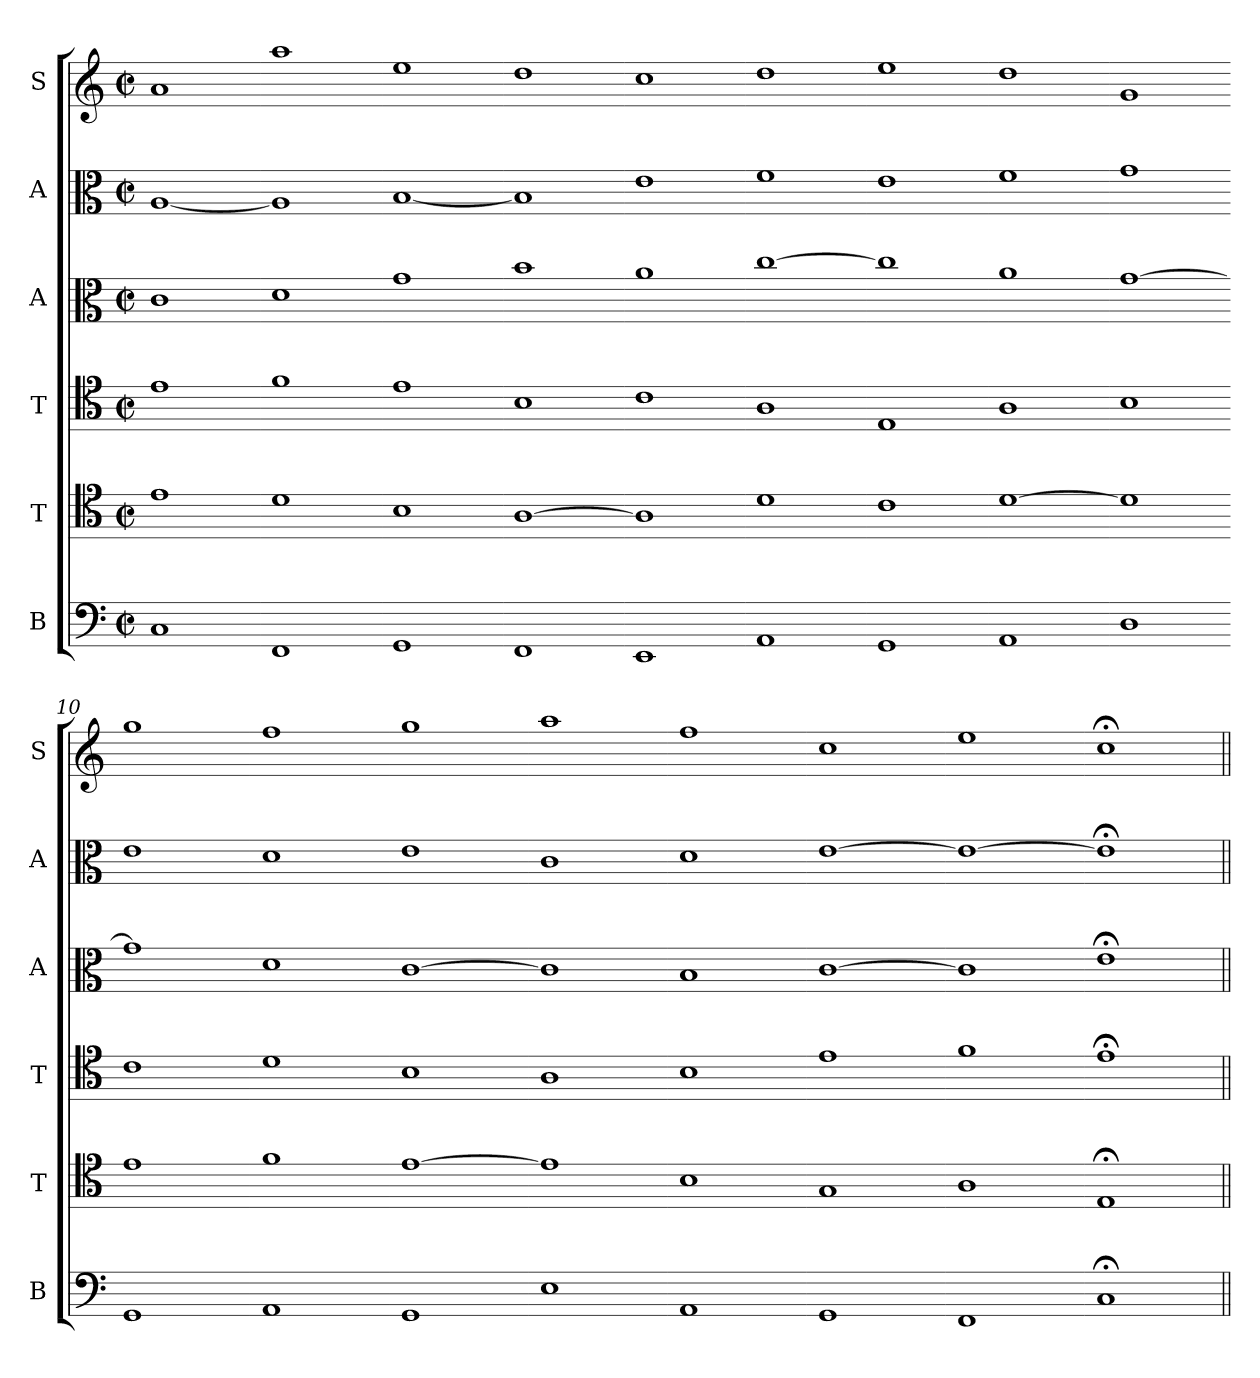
**kern	**kern	**kern	**kern	**kern	**kern
*part6	*part5	*part4	*part3	*part2	*part1
*staff6	*staff5	*staff4	*staff3	*staff2	*staff1
*I"B	*I"T	*I"T	*I"A	*I"A	*I"S
*I'B	*I'T	*I'T	*I'A	*I'A	*I'S
*clefF4	*clefC4	*clefC4	*clefC3	*clefC3	*clefG2
*k[]	*k[]	*k[]	*k[]	*k[]	*k[]
*M2/2	*M2/2	*M2/2	*M2/2	*M2/2	*M2/2
*met(c|)	*met(c|)	*met(c|)	*met(c|)	*met(c|)	*met(c|)
*MM208	*MM208	*MM208	*MM208	*MM208	*MM208
=1	=1	=1	=1	=1	=1
1C	1e	1e	1c	[1A	1a
=2-	=2-	=2-	=2-	=2-	=2-
1FF	1d	1f	1d	1A]	1aa
=3-	=3-	=3-	=3-	=3-	=3-
1GG	1B	1e	1g	[1B	1ee
=4-	=4-	=4-	=4-	=4-	=4-
1FF	[1A	1B	1b	1B]	1dd
=5-	=5-	=5-	=5-	=5-	=5-
1EE	1A]	1c	1a	1e	1cc
=6-	=6-	=6-	=6-	=6-	=6-
1AA	1d	1A	[1cc	1f	1dd
=7-	=7-	=7-	=7-	=7-	=7-
1GG	1c	1E	1cc]	1e	1ee
=8-	=8-	=8-	=8-	=8-	=8-
1AA	[1d	1A	1a	1f	1dd
=9-	=9-	=9-	=9-	=9-	=9-
1D	1d]	1B	[1g	1g	1g
=10-	=10-	=10-	=10-	=10-	=10-
1GG	1e	1c	1g]	1e	1gg
=11-	=11-	=11-	=11-	=11-	=11-
1AA	1f	1d	1d	1d	1ff
=12-	=12-	=12-	=12-	=12-	=12-
1GG	[1e	1B	[1c	1e	1gg
=13-	=13-	=13-	=13-	=13-	=13-
1E	1e]	1A	1c]	1c	1aa
=14-	=14-	=14-	=14-	=14-	=14-
1AA	1B	1B	1B	1d	1ff
=15-	=15-	=15-	=15-	=15-	=15-
1GG	1G	1e	[1c	[1e	1cc
=16-	=16-	=16-	=16-	=16-	=16-
1FF	1A	1f	1c]	1e_	1ee
=17-	=17-	=17-	=17-	=17-	=17-
1C;<	1E;<	1e;<	1e;<	1e;]	1cc;<
=||	=||	=||	=||	=||	=||
*-	*-	*-	*-	*-	*-
